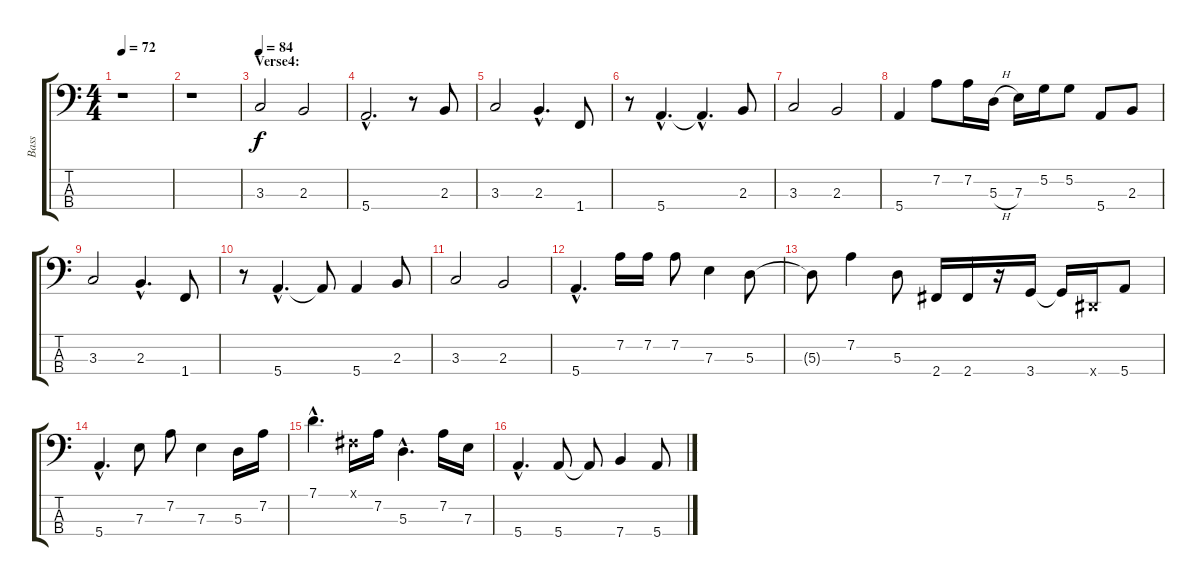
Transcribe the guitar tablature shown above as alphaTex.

\track ("Bass" "Bass") {instrument fretlessbass}
\staff {score tabs}
\tuning (G2 D2 A1 E1) {hide}
\ts (4 4)
\tempo 72
\clef f4
\ks c
r.1{dy f} |
r.1 |
\section ("" "Verse4:")
\tempo 84
3.3.2 2.3.2 |
5.4{hac}.2{d} r.8 2.3.8 |
3.3.2 2.3{hac}.4{d} 1.4.8 |
r.8 5.4{hac}.4{d} 5.4{hac t}.4{d} 2.3.8 |
3.3.2 2.3.2 |
5.4.4 7.2.8 7.2.16 5.3{h}.16 7.3.16 5.2.16 5.2.8 5.4.8 2.3.8 |
3.3.2 2.3{hac}.4{d} 1.4.8 |
r.8 5.4{hac}.4{d} 5.4{t}.8 5.4.4 2.3.8 |
3.3.2 2.3.2 |
5.4{hac}.4{d} 7.2.16 7.2.16 7.2.8 7.3.4 5.3.8 |
5.3{t}.8 7.2.4 5.3.8 2.4.16 2.4.16 r.16 3.4.16 3.4{t}.16 -1.4{x}.16 5.4.8 |
5.4{hac}.4{d} 7.3.8 7.2.8 7.3.4 5.3.16 7.2.16 |
7.1{hac}.4{d} -1.1{x}.16 7.2.16 5.3{hac}.4{d} 7.2.16 7.3.16 |
5.4{hac}.4{d} 5.4.8 5.4{t}.8 7.4.4 5.4.8
